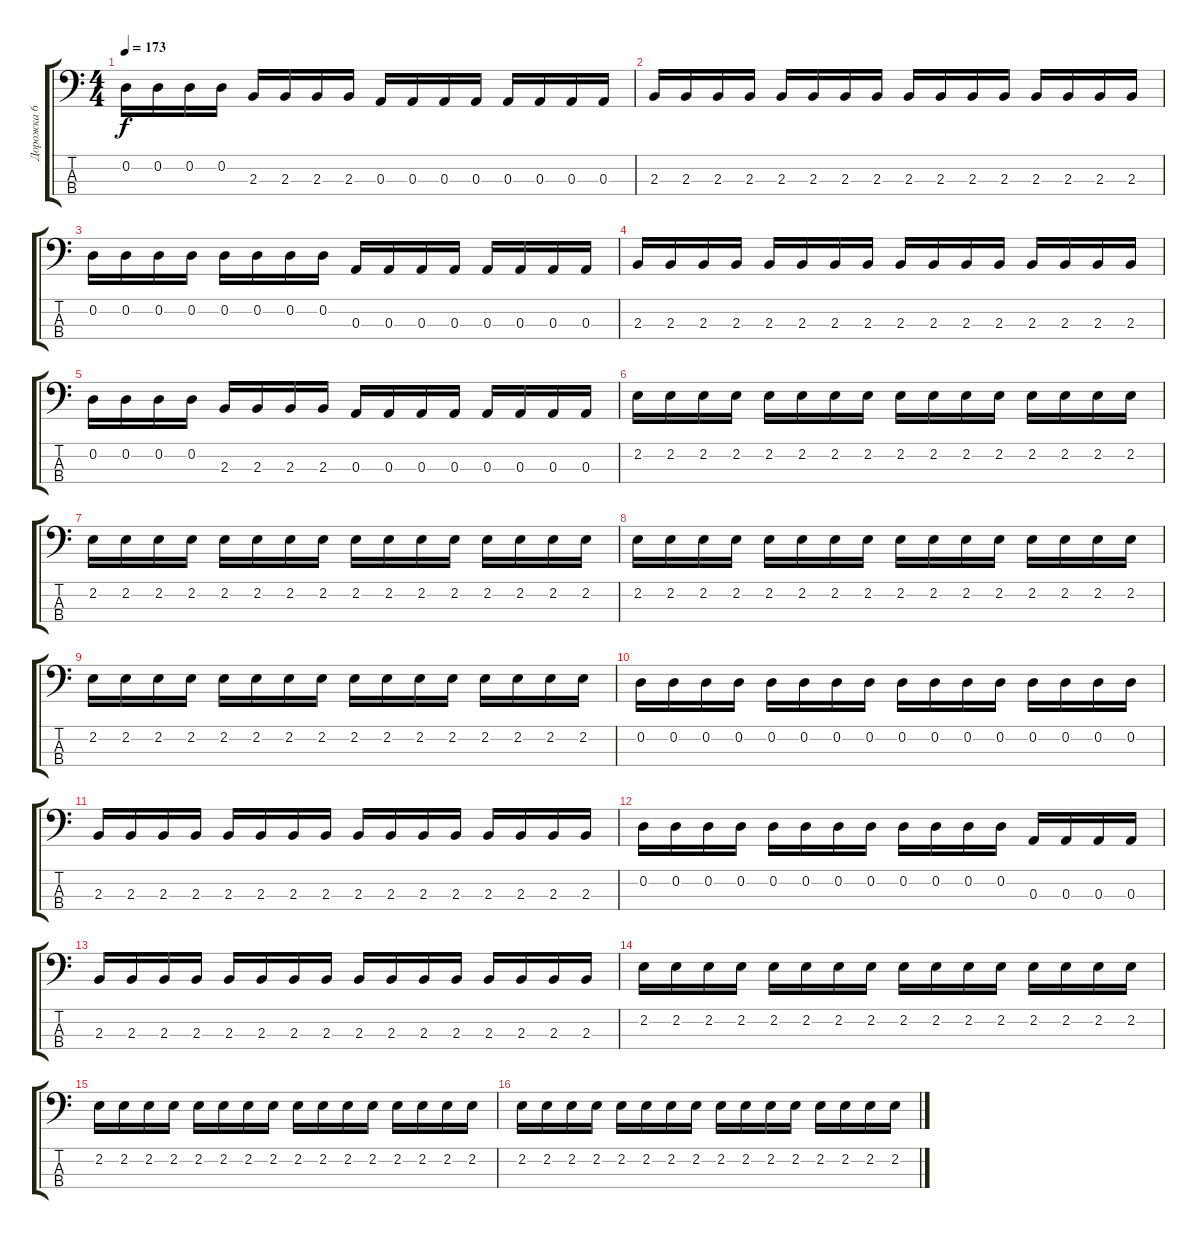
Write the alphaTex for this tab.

\track ("Дорожка 6" "Дорожка 6") {instrument electricbassfinger}
\staff {score tabs}
\tuning (G2 D2 A1 E1) {hide}
\ts (4 4)
\tempo 173
\clef f4
\ks c
0.2.16{dy f} 0.2.16 0.2.16 0.2.16 2.3.16 2.3.16 2.3.16 2.3.16 0.3.16 0.3.16 0.3.16 0.3.16 0.3.16 0.3.16 0.3.16 0.3.16 |
2.3.16 2.3.16 2.3.16 2.3.16 2.3.16 2.3.16 2.3.16 2.3.16 2.3.16 2.3.16 2.3.16 2.3.16 2.3.16 2.3.16 2.3.16 2.3.16 |
0.2.16 0.2.16 0.2.16 0.2.16 0.2.16 0.2.16 0.2.16 0.2.16 0.3.16 0.3.16 0.3.16 0.3.16 0.3.16 0.3.16 0.3.16 0.3.16 |
2.3.16 2.3.16 2.3.16 2.3.16 2.3.16 2.3.16 2.3.16 2.3.16 2.3.16 2.3.16 2.3.16 2.3.16 2.3.16 2.3.16 2.3.16 2.3.16 |
0.2.16 0.2.16 0.2.16 0.2.16 2.3.16 2.3.16 2.3.16 2.3.16 0.3.16 0.3.16 0.3.16 0.3.16 0.3.16 0.3.16 0.3.16 0.3.16 |
2.2.16 2.2.16 2.2.16 2.2.16 2.2.16 2.2.16 2.2.16 2.2.16 2.2.16 2.2.16 2.2.16 2.2.16 2.2.16 2.2.16 2.2.16 2.2.16 |
2.2.16 2.2.16 2.2.16 2.2.16 2.2.16 2.2.16 2.2.16 2.2.16 2.2.16 2.2.16 2.2.16 2.2.16 2.2.16 2.2.16 2.2.16 2.2.16 |
2.2.16 2.2.16 2.2.16 2.2.16 2.2.16 2.2.16 2.2.16 2.2.16 2.2.16 2.2.16 2.2.16 2.2.16 2.2.16 2.2.16 2.2.16 2.2.16 |
2.2.16 2.2.16 2.2.16 2.2.16 2.2.16 2.2.16 2.2.16 2.2.16 2.2.16 2.2.16 2.2.16 2.2.16 2.2.16 2.2.16 2.2.16 2.2.16 |
0.2.16 0.2.16 0.2.16 0.2.16 0.2.16 0.2.16 0.2.16 0.2.16 0.2.16 0.2.16 0.2.16 0.2.16 0.2.16 0.2.16 0.2.16 0.2.16 |
2.3.16 2.3.16 2.3.16 2.3.16 2.3.16 2.3.16 2.3.16 2.3.16 2.3.16 2.3.16 2.3.16 2.3.16 2.3.16 2.3.16 2.3.16 2.3.16 |
0.2.16 0.2.16 0.2.16 0.2.16 0.2.16 0.2.16 0.2.16 0.2.16 0.2.16 0.2.16 0.2.16 0.2.16 0.3.16 0.3.16 0.3.16 0.3.16 |
2.3.16 2.3.16 2.3.16 2.3.16 2.3.16 2.3.16 2.3.16 2.3.16 2.3.16 2.3.16 2.3.16 2.3.16 2.3.16 2.3.16 2.3.16 2.3.16 |
2.2.16 2.2.16 2.2.16 2.2.16 2.2.16 2.2.16 2.2.16 2.2.16 2.2.16 2.2.16 2.2.16 2.2.16 2.2.16 2.2.16 2.2.16 2.2.16 |
2.2.16 2.2.16 2.2.16 2.2.16 2.2.16 2.2.16 2.2.16 2.2.16 2.2.16 2.2.16 2.2.16 2.2.16 2.2.16 2.2.16 2.2.16 2.2.16 |
2.2.16 2.2.16 2.2.16 2.2.16 2.2.16 2.2.16 2.2.16 2.2.16 2.2.16 2.2.16 2.2.16 2.2.16 2.2.16 2.2.16 2.2.16 2.2.16
